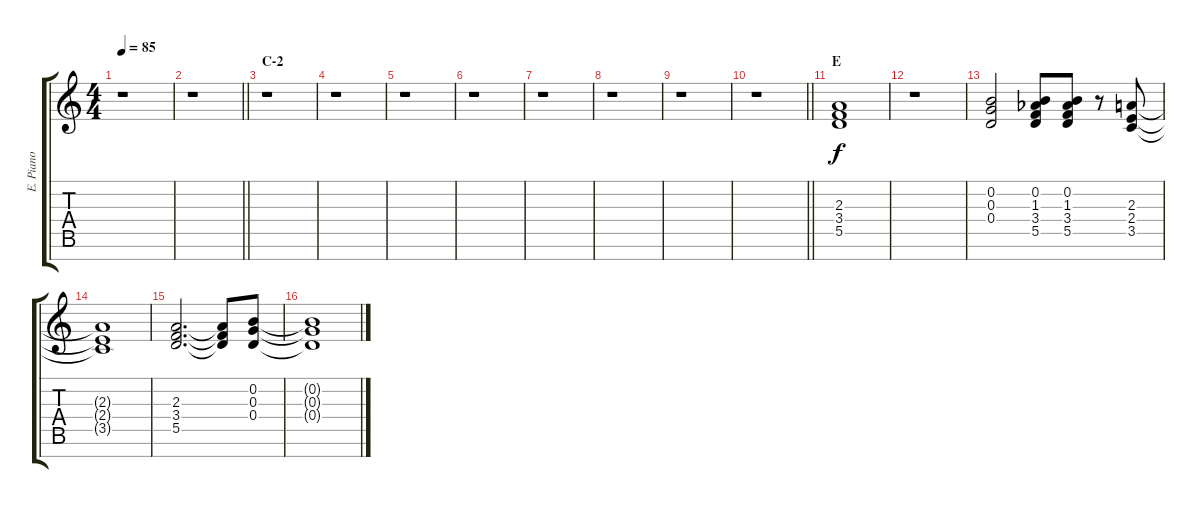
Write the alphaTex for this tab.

\track ("E. Piano" "E. Piano") {instrument fx4atmosphere}
\staff {score tabs}
\tuning (E5 B4 G4 D4 A3 E3 B2) {hide}
\ts (4 4)
\tempo 85
\clef g2
\ks c
r.1{dy f} |
\barLineRight lightlight
r.1 |
\section ("" "C-2")
r.1 |
r.1 |
r.1 |
r.1 |
r.1 |
r.1 |
r.1 |
\barLineRight lightlight
r.1 |
\section ("" "E")
(2.3 3.4 5.5).1 |
r.1 |
(0.2 0.3 0.4).2 (0.2 1.3{acc b} 3.4 5.5).8 (0.2 1.3{acc b} 3.4 5.5).8 r.8 (2.3 2.4 3.5).8 |
(2.3{t} 2.4{t} 3.5{t}).1 |
(2.3 3.4 5.5).2{d} (2.3{t} 3.4{t} 5.5{t}).8 (0.2 0.3 0.4).8 |
(0.2{t} 0.3{t} 0.4{t}).1
